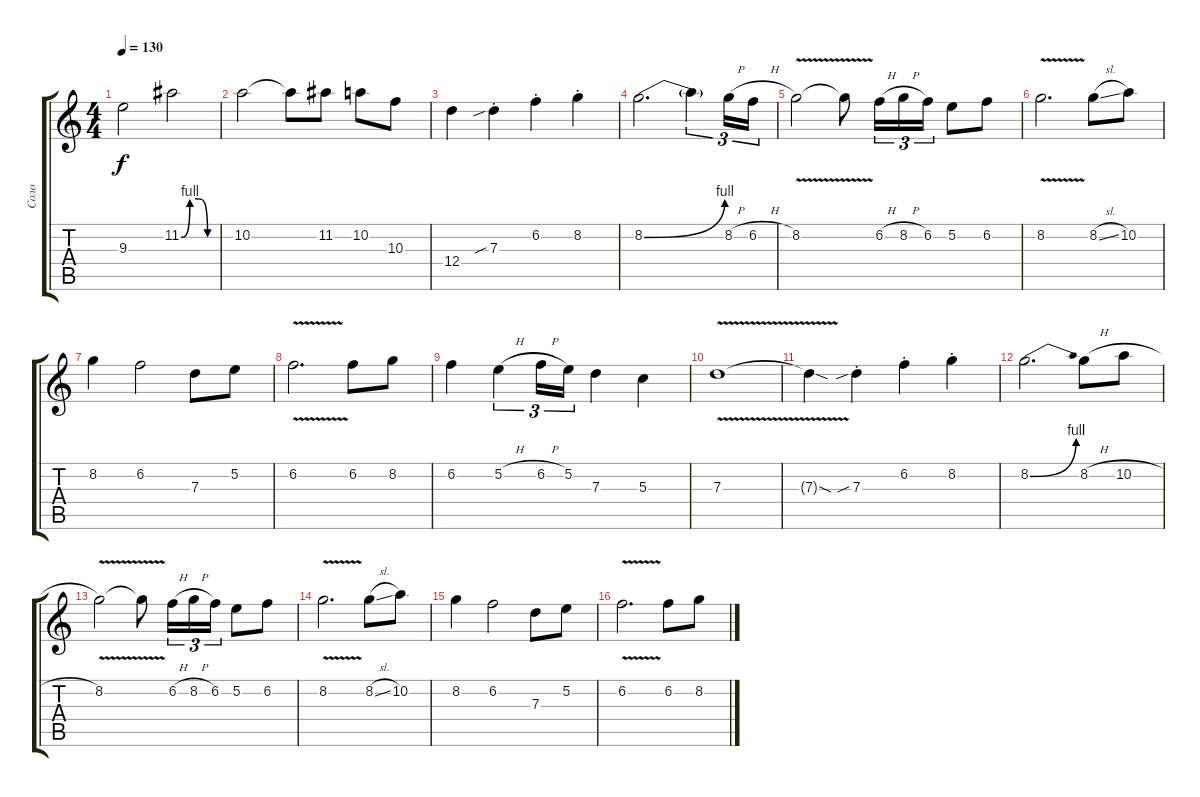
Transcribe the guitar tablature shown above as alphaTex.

\track ("Соло" "Соло") {instrument distortionguitar}
\staff {score tabs}
\tuning (E4 B3 G3 D3 A2 E2) {hide}
\ts (4 4)
\tempo 130
\clef g2
\ks c
9.3.2{dy f} 11.2{be (custom 0 0 15 4 30 4 45 0 60 0)}.2 |
10.2.2 10.2{t}.8 11.2.8 10.2.8 10.3.8 |
12.4.4 7.3{sib st}.4 6.2{st}.4 8.2{st}.4 |
8.2{be (bend 0 0 60 4)}.2{d} 8.2{t}.4{tu (3 2)} 8.2{h}.16{tu (3 2)} 6.2{h}.16{tu (3 2)} |
8.2{v}.2 8.2{t}.8 6.2{h}.16{tu (3 2)} 8.2{h}.16{tu (3 2)} 6.2.16{tu (3 2)} 5.2.8 6.2.8 |
8.2{v}.2{d} 8.2{sl}.8 10.2.8 |
8.2.4 6.2.2 7.3.8 5.2.8 |
6.2{v}.2{d} 6.2.8 8.2.8 |
6.2.4 5.2{h}.4{tu (3 2)} 6.2{h}.16{tu (3 2)} 5.2.16{tu (3 2)} 7.3.4 5.3.4 |
7.3{v}.1 |
7.3{sod t}.4 7.3{sib st}.4 6.2{st}.4 8.2{st}.4 |
8.2{be (bend 0 0 60 4)}.2{d} 8.2{h}.8 10.2{h}.8 |
8.2{v}.2 8.2{t}.8 6.2{h}.16{tu (3 2)} 8.2{h}.16{tu (3 2)} 6.2.16{tu (3 2)} 5.2.8 6.2.8 |
8.2{v}.2{d} 8.2{sl}.8 10.2.8 |
8.2.4 6.2.2 7.3.8 5.2.8 |
6.2{v}.2{d} 6.2.8 8.2.8
